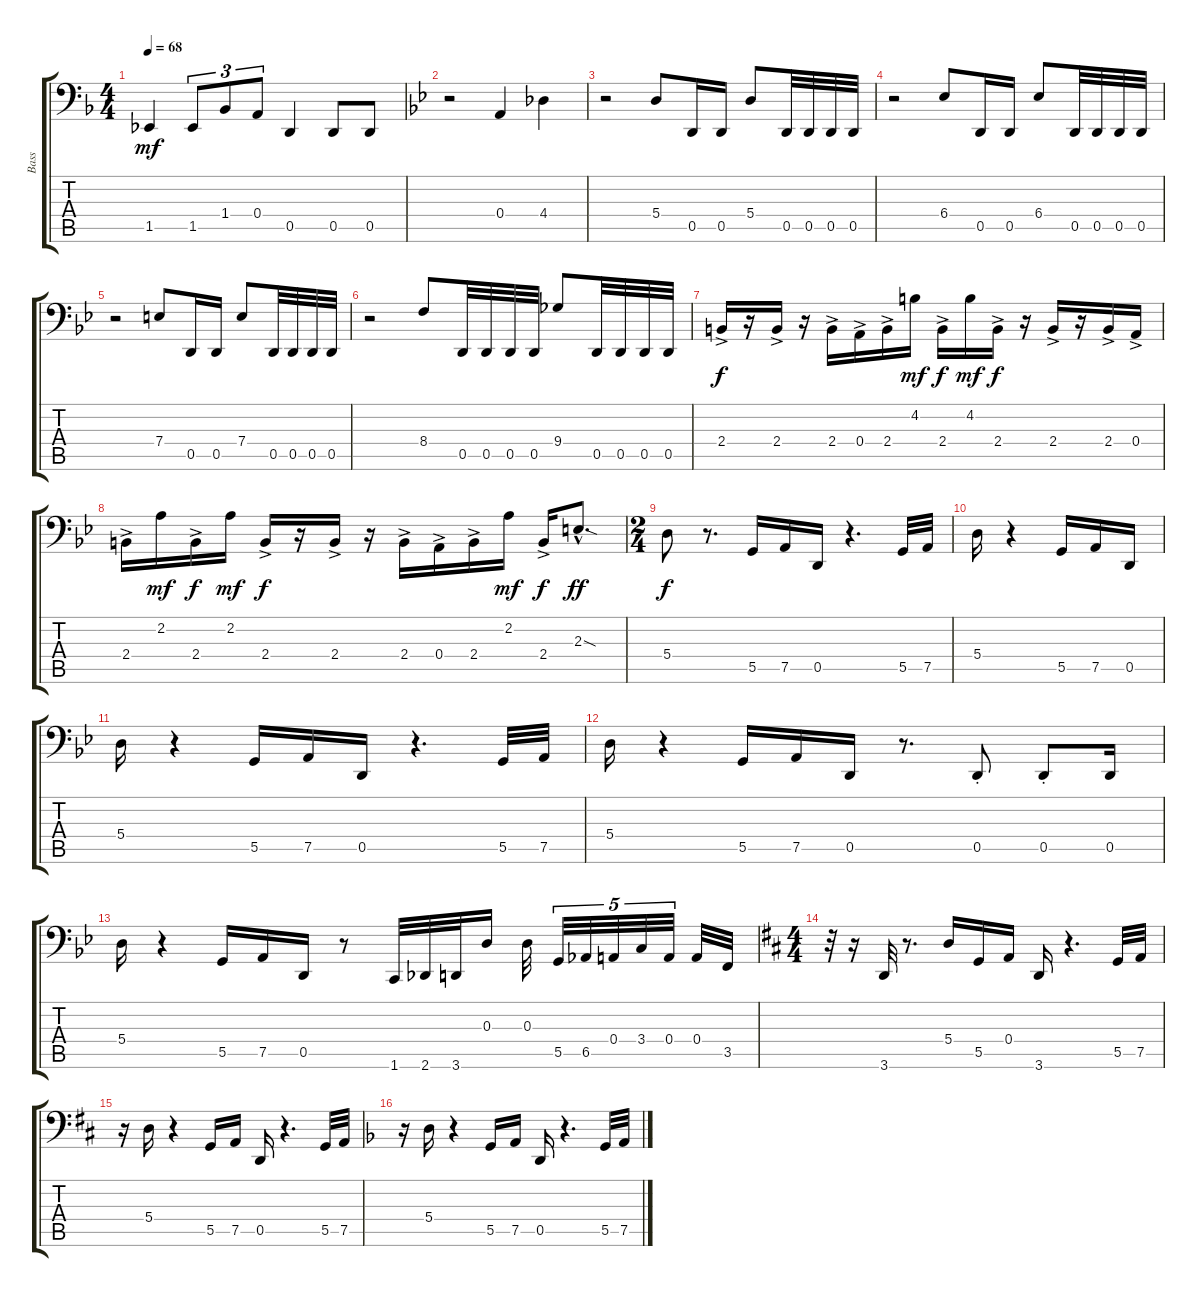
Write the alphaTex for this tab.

\track ("Bass" "Bass") {instrument electricbassfinger}
\staff {score tabs}
\tuning (B2 G2 D2 A1 D1 B0) {hide}
\ts (4 4)
\tempo 68
\clef f4
\ks f
1.5.4{dy mf} 1.5.8{tu (3 2)} 1.4.8{tu (3 2)} 0.4.8{tu (3 2)} 0.5.4 0.5.8 0.5.8 |
\ks bb
r.2 0.4.4 4.4.4 |
r.2 5.4.8 0.5.16 0.5.16 5.4.8 0.5.32 0.5.32 0.5.32 0.5.32 |
r.2 6.4.8 0.5.16 0.5.16 6.4.8 0.5.32 0.5.32 0.5.32 0.5.32 |
r.2 7.4.8 0.5.16 0.5.16 7.4.8 0.5.32 0.5.32 0.5.32 0.5.32 |
r.2 8.4.8 0.5.32 0.5.32 0.5.32 0.5.32 9.4.8 0.5.32 0.5.32 0.5.32 0.5.32 |
2.4{ac}.16{dy f} r.16 2.4{ac}.16 r.16 2.4{ac}.16 0.4{ac}.16 2.4{ac}.16 4.2.16{dy mf} 2.4{ac}.16{dy f} 4.2.16{dy mf} 2.4{ac}.16{dy f} r.16 2.4{ac}.16 r.16 2.4{ac}.16 0.4{ac}.16 |
2.4{ac}.16 2.2.16{dy mf} 2.4{ac}.16{dy f} 2.2.16{dy mf} 2.4{ac}.16{dy f} r.16 2.4{ac}.16 r.16 2.4{ac}.16 0.4{ac}.16 2.4{ac}.16 2.2.16{dy mf} 2.4{ac}.16{dy f} 2.3{sod hac}.8{d dy ff} |
\ts (2 4)
5.4.8{dy f} r.8{d} 5.5.16 7.5.16 0.5.16 r.4{d} 5.5.32 7.5.32 |
5.4.16 r.4 5.5.16 7.5.16 0.5.16 |
5.4.16 r.4 5.5.16 7.5.16 0.5.16 r.4{d} 5.5.32 7.5.32 |
5.4.16 r.4 5.5.16 7.5.16 0.5.16 r.8{d} 0.5{st}.8 0.5{st}.8 0.5.16 |
5.4.16 r.4 5.5.16 7.5.16 0.5.16 r.8 1.6.32 2.6.32 3.6.32 0.3.16 0.3.32{beam splitsecondary} 5.5.32{tu (5 4)} 6.5.32{tu (5 4)} 0.4.32{tu (5 4)} 3.4.32{tu (5 4)} 0.4.32{tu (5 4) beam splitsecondary} 0.4.32 3.5.32 |
\ts (4 4)
\ks d
r.32 r.16 3.6.32 r.8{d} 5.4.16 5.5.16 0.4.16 3.6.16 r.4{d} 5.5.32 7.5.32 |
r.16 5.4.16 r.4 5.5.16 7.5.16 0.5.16 r.4{d} 5.5.32 7.5.32 |
\ks f
r.16 5.4.16 r.4 5.5.16 7.5.16 0.5.16 r.4{d} 5.5.32 7.5.32
